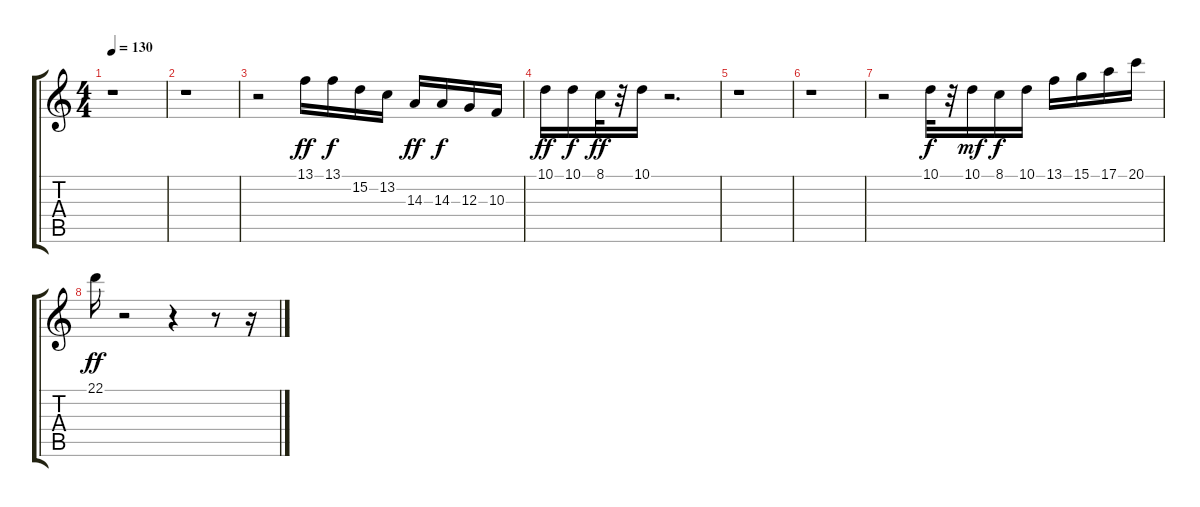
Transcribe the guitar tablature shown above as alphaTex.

\track "" {instrument brasssection}
\staff {score tabs}
\tuning (E4 B3 G3 D3 A2 E2) {hide}
\ts (4 4)
\tempo 130
\clef g2
\ks c
r.1{dy ff} |
r.1 |
r.2 13.1.16 13.1.16{dy f} 15.2.16 13.2.16 14.3.16{dy ff} 14.3.16{dy f} 12.3.16 10.3.16 |
10.1.16{dy ff} 10.1.16{dy f} 8.1.32{dy ff} r.32 10.1.16 r.2{d} |
r.1 |
r.1 |
r.2 10.1.32{dy f} r.32 10.1.16{dy mf} 8.1.16{dy f} 10.1.16 13.1.16 15.1.16 17.1.16 20.1.16 |
22.1.16{dy ff} r.2 r.4 r.8 r.16
